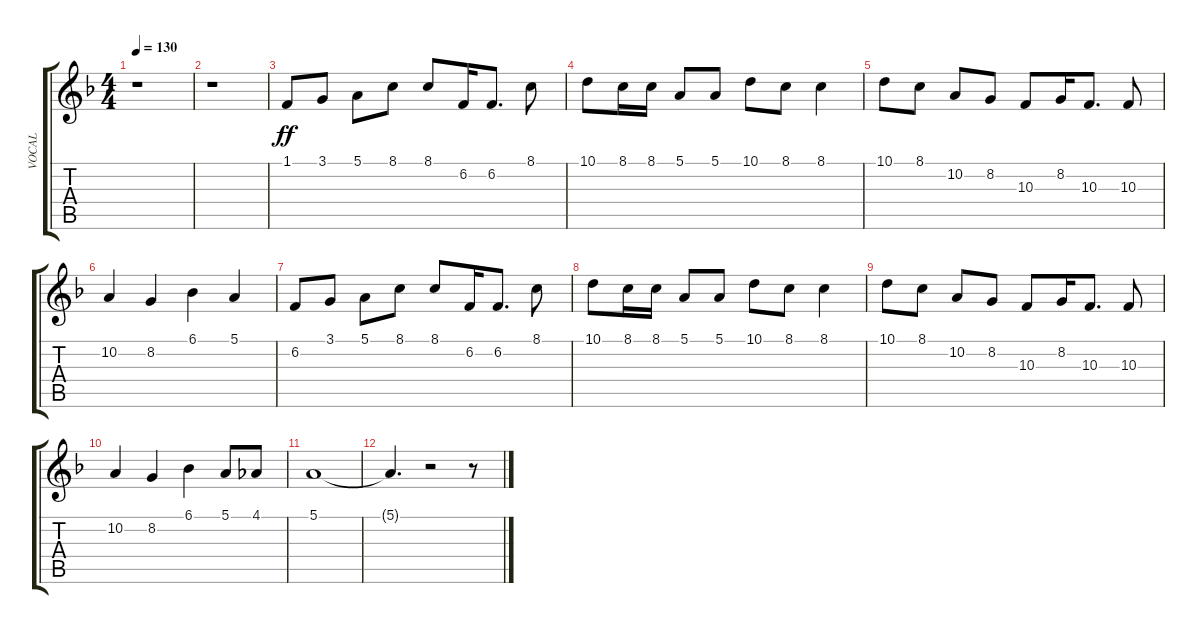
\track ("VOCAL" "VOCAL") {instrument synthvoice}
\staff {score tabs}
\tuning (E4 B3 G3 D3 A2 E2) {hide}
\ts (4 4)
\tempo 130
\clef g2
\ks dminor
r.1{dy ff} |
r.1 |
1.1.8 3.1.8 5.1.8 8.1.8 8.1.8 6.2.16 6.2.8{d} 8.1.8 |
10.1.8 8.1.16 8.1.16 5.1.8 5.1.8 10.1.8 8.1.8 8.1.4 |
10.1.8 8.1.8 10.2.8 8.2.8 10.3.8 8.2.16 10.3.8{d} 10.3.8 |
10.2.4 8.2.4 6.1.4 5.1.4 |
6.2.8 3.1.8 5.1.8 8.1.8 8.1.8 6.2.16 6.2.8{d} 8.1.8 |
10.1.8 8.1.16 8.1.16 5.1.8 5.1.8 10.1.8 8.1.8 8.1.4 |
10.1.8 8.1.8 10.2.8 8.2.8 10.3.8 8.2.16 10.3.8{d} 10.3.8 |
10.2.4 8.2.4 6.1.4 5.1.8 4.1.8 |
5.1.1 |
5.1{t}.4{d} r.2 r.8
